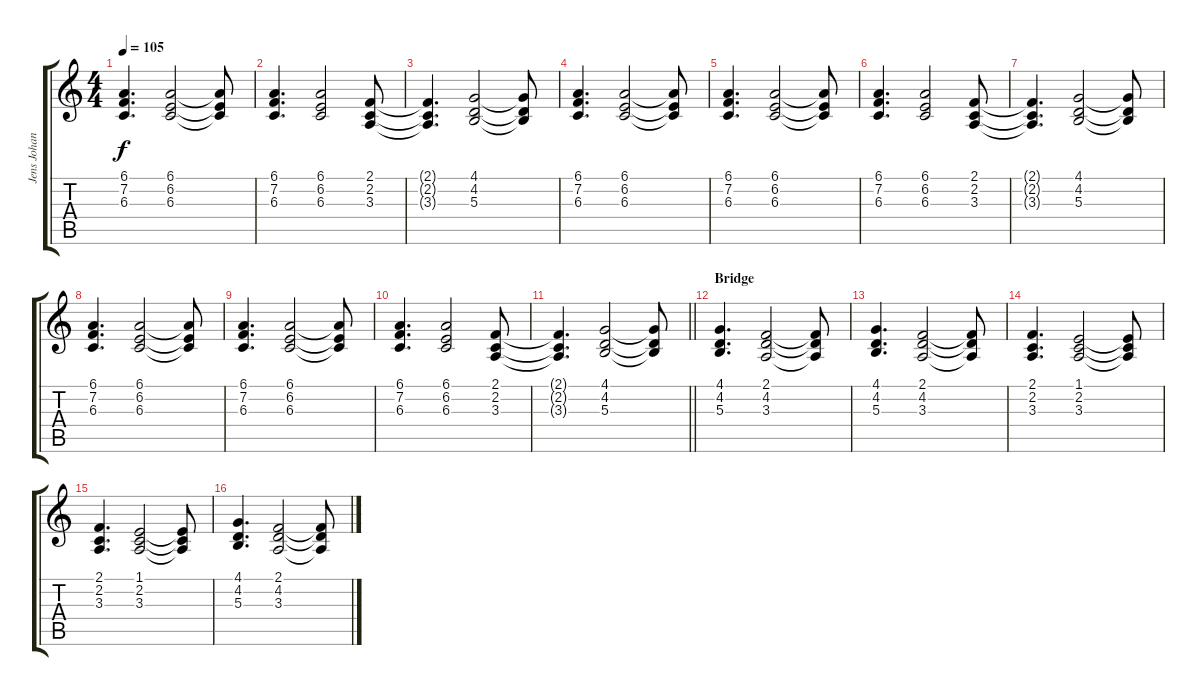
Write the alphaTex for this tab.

\track ("Jens Johansson" "Jens Johan") {instrument stringensemble1}
\staff {score tabs}
\tuning (Eb4 Bb3 Gb3 Db3 Ab2 Eb2) {hide}
\ts (4 4)
\tempo 105
\clef g2
\ks c
(6.1 7.2 6.3).4{d dy f} (6.1 6.2 6.3).2 (6.1{t} 6.2{t} 6.3{t}).8 |
(6.1 7.2 6.3).4{d} (6.1 6.2 6.3).2 (2.1 2.2 3.3).8 |
(2.1{t} 2.2{t} 3.3{t}).4{d} (4.1 4.2 5.3).2 (4.1{t} 4.2{t} 5.3{t}).8 |
(6.1 7.2 6.3).4{d} (6.1 6.2 6.3).2 (6.1{t} 6.2{t} 6.3{t}).8 |
(6.1 7.2 6.3).4{d} (6.1 6.2 6.3).2 (6.1{t} 6.2{t} 6.3{t}).8 |
(6.1 7.2 6.3).4{d} (6.1 6.2 6.3).2 (2.1 2.2 3.3).8 |
(2.1{t} 2.2{t} 3.3{t}).4{d} (4.1 4.2 5.3).2 (4.1{t} 4.2{t} 5.3{t}).8 |
(6.1 7.2 6.3).4{d} (6.1 6.2 6.3).2 (6.1{t} 6.2{t} 6.3{t}).8 |
(6.1 7.2 6.3).4{d} (6.1 6.2 6.3).2 (6.1{t} 6.2{t} 6.3{t}).8 |
(6.1 7.2 6.3).4{d} (6.1 6.2 6.3).2 (2.1 2.2 3.3).8 |
\barLineRight lightlight
(2.1{t} 2.2{t} 3.3{t}).4{d} (4.1 4.2 5.3).2 (4.1{t} 4.2{t} 5.3{t}).8 |
\section ("" "Bridge")
(4.1 4.2 5.3).4{d} (2.1 4.2 3.3).2 (2.1{t} 4.2{t} 3.3{t}).8 |
(4.1 4.2 5.3).4{d} (2.1 4.2 3.3).2 (2.1{t} 4.2{t} 3.3{t}).8 |
(2.1 2.2 3.3).4{d} (1.1 2.2 3.3).2 (1.1{t} 2.2{t} 3.3{t}).8 |
(2.1 2.2 3.3).4{d} (1.1 2.2 3.3).2 (1.1{t} 2.2{t} 3.3{t}).8 |
(4.1 4.2 5.3).4{d} (2.1 4.2 3.3).2 (2.1{t} 4.2{t} 3.3{t}).8
